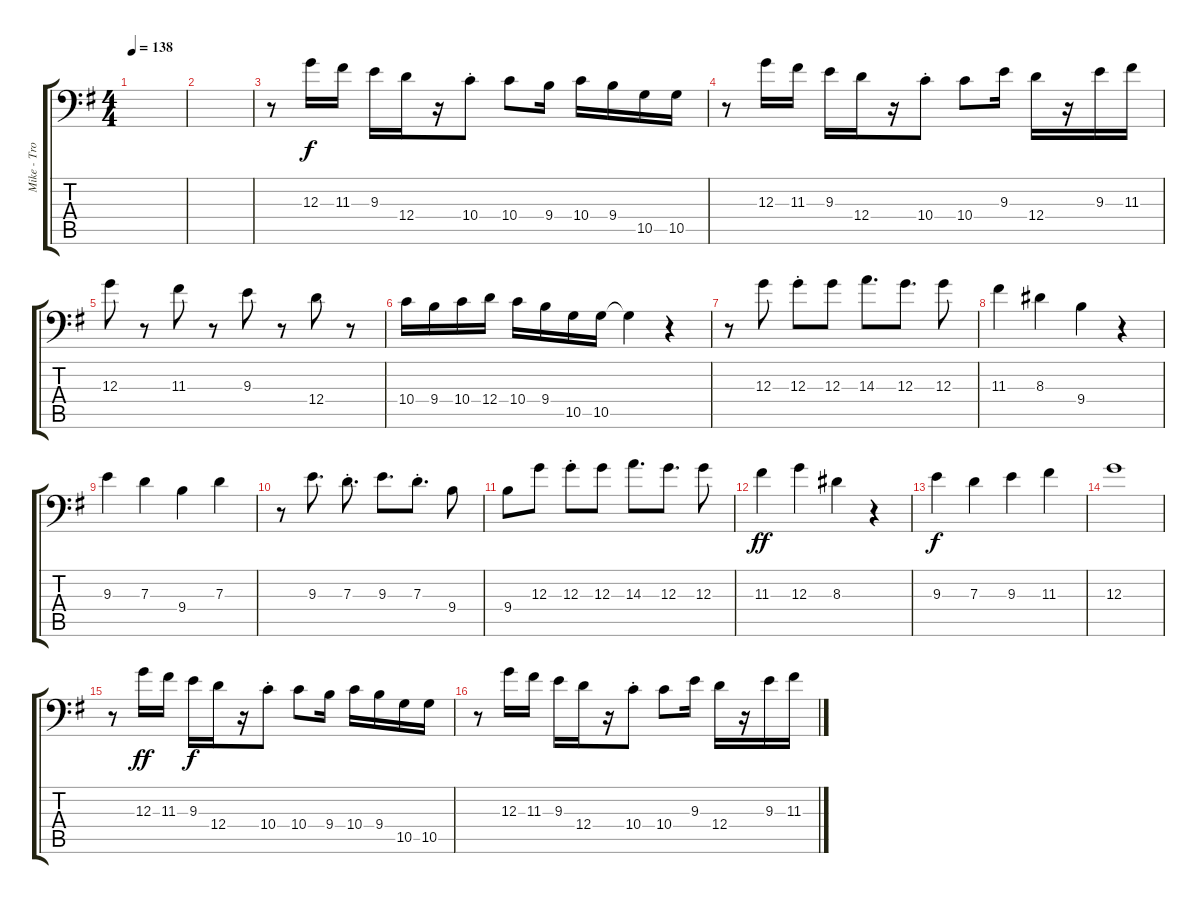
\track ("Mike - Trombone" "Mike - Tro") {instrument trombone}
\staff {score tabs}
\tuning (E4 B3 G3 D3 A2 A1) {hide}
\ts (4 4)
\tempo 138
\clef f4
\ks g
|
|
r.8 12.3.16 11.3.16 9.3.16{dy f} 12.4.16 r.16 10.4{st}.8 10.4.8 9.4.16 10.4.16 9.4.16 10.5.16 10.5.16 |
r.8 12.3.16 11.3.16 9.3.16 12.4.16 r.16 10.4{st}.8 10.4.8 9.3.16 12.4.16 r.16 9.3.16 11.3.16 |
12.3.8 r.8 11.3.8 r.8 9.3.8 r.8 12.4.8 r.8 |
10.4.16 9.4.16 10.4.16 12.4.16 10.4.16 9.4.16 10.5.16 10.5.16 10.5{t}.4 r.4 |
r.8 12.3.8 12.3{st}.8 12.3.8 14.3.8{d} 12.3.8{d} 12.3.8 |
11.3.4 8.3.4 9.4.4 r.4 |
9.3.4 7.3.4 9.4.4 7.3.4 |
r.8 9.3.8{d} 7.3{st}.8{d} 9.3.8{d} 7.3{st}.8{d} 9.4.8 |
9.4.8 12.3.8 12.3{st}.8 12.3.8 14.3.8{d} 12.3.8{d} 12.3.8 |
11.3.4{dy ff} 12.3.4 8.3.4 r.4 |
9.3.4{dy f} 7.3.4 9.3.4 11.3.4 |
12.3.1 |
r.8 12.3.16{dy ff} 11.3.16 9.3.16{dy f} 12.4.16 r.16 10.4{st}.8 10.4.8 9.4.16 10.4.16 9.4.16 10.5.16 10.5.16 |
r.8 12.3.16 11.3.16 9.3.16 12.4.16 r.16 10.4{st}.8 10.4.8 9.3.16 12.4.16 r.16 9.3.16 11.3.16
